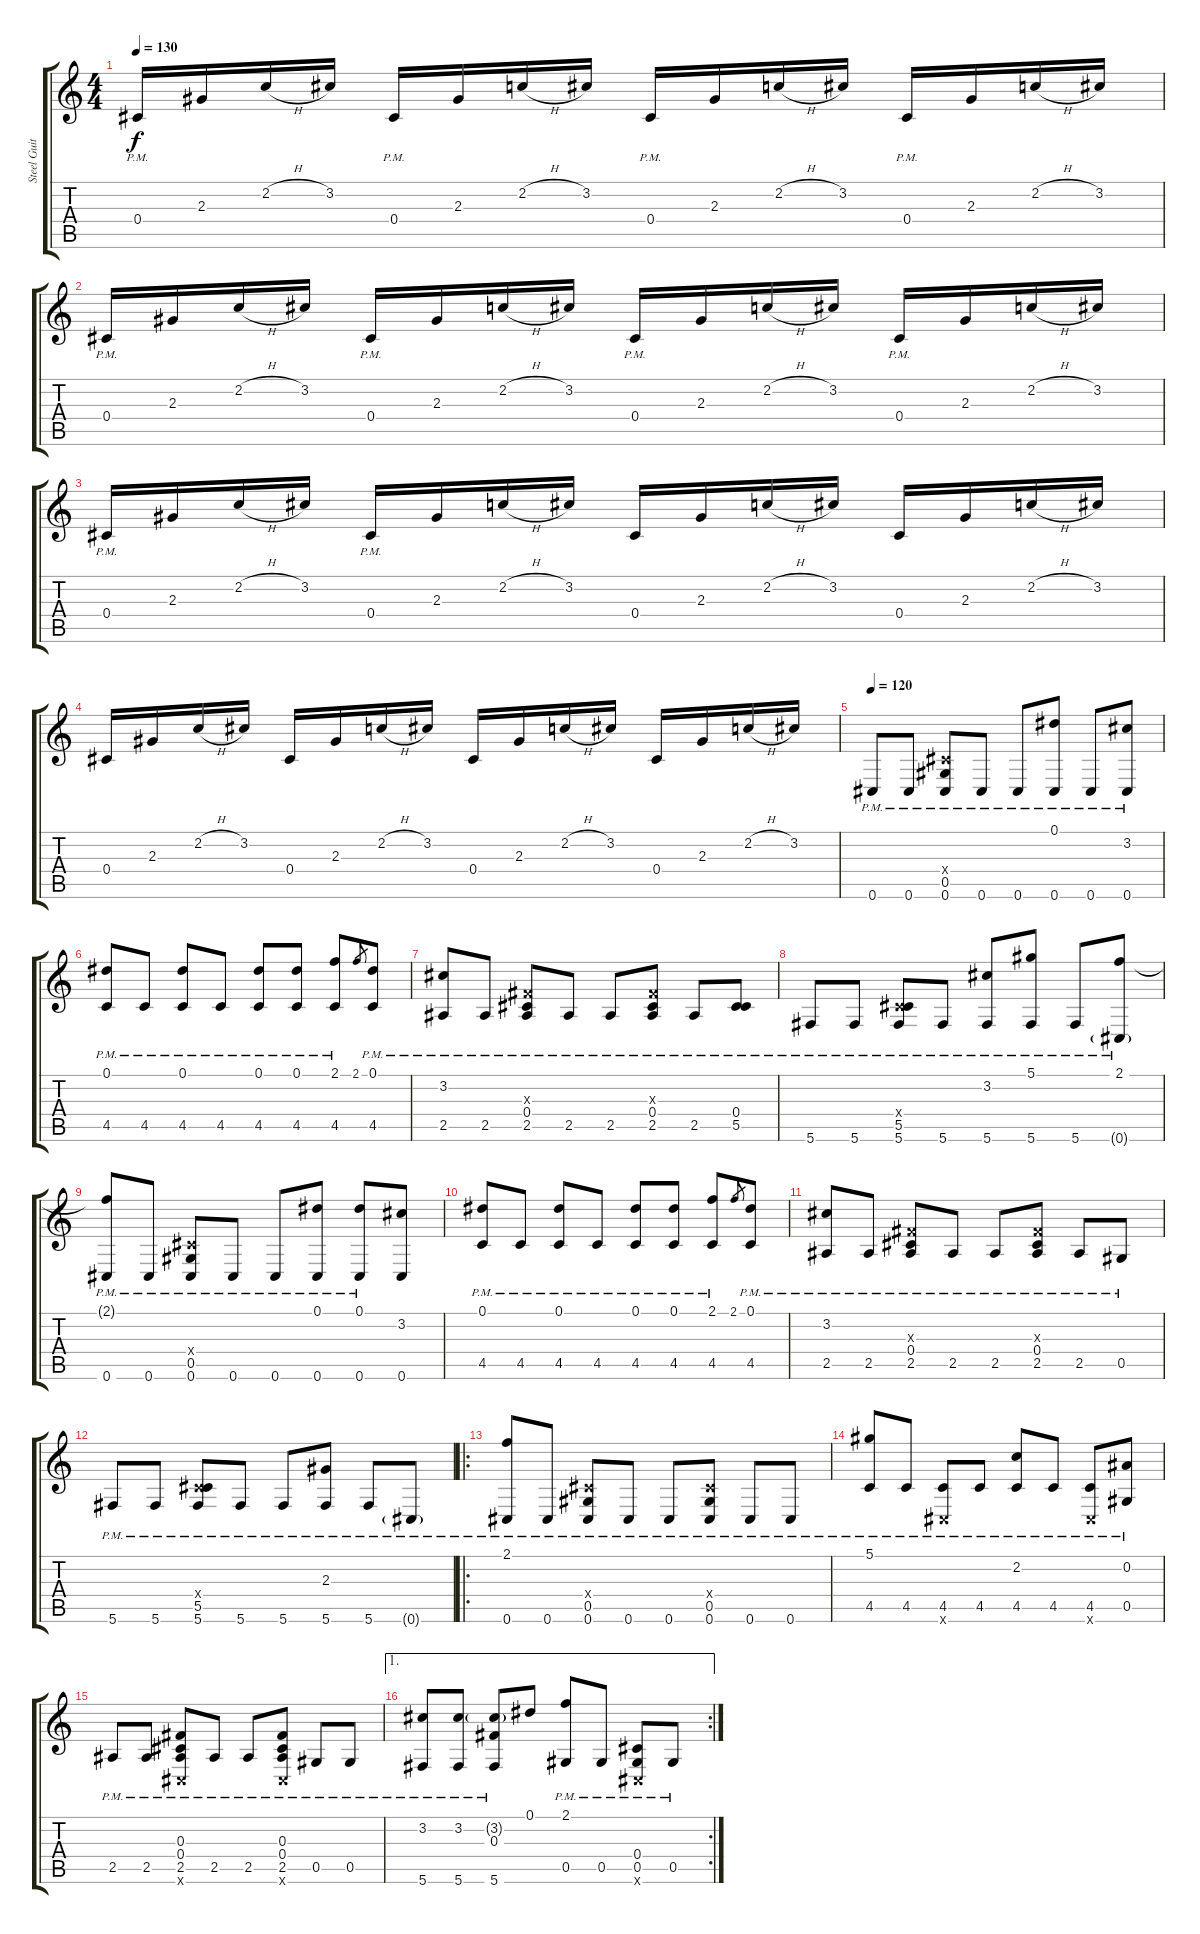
\track ("Steel Guitar" "Steel Guit") {instrument acousticguitarsteel}
\staff {score tabs}
\tuning (Eb4 Bb3 Gb3 Db3 Ab2 Db2) {hide}
\ts (4 4)
\tempo 130
\clef g2
\ks c
0.4{pm}.16{dy f instrument acousticguitarsteel} 2.3.16 2.2{h}.16 3.2.16 0.4{pm}.16 2.3.16 2.2{h}.16 3.2.16 0.4{pm}.16 2.3.16 2.2{h}.16 3.2.16 0.4{pm}.16 2.3.16 2.2{h}.16 3.2.16 |
0.4{pm}.16 2.3.16 2.2{h}.16 3.2.16 0.4{pm}.16 2.3.16 2.2{h}.16 3.2.16 0.4{pm}.16 2.3.16 2.2{h}.16 3.2.16 0.4{pm}.16 2.3.16 2.2{h}.16 3.2.16 |
0.4{pm}.16 2.3.16 2.2{h}.16 3.2.16 0.4{pm}.16 2.3.16 2.2{h}.16 3.2.16 0.4.16 2.3.16 2.2{h}.16 3.2.16 0.4.16 2.3.16 2.2{h}.16 3.2.16 |
0.4.16 2.3.16 2.2{h}.16 3.2.16 0.4.16 2.3.16 2.2{h}.16 3.2.16 0.4.16 2.3.16 2.2{h}.16 3.2.16 0.4.16 2.3.16 2.2{h}.16 3.2.16 |
\tempo 120
0.6{pm}.8 0.6{pm}.8 (0.4{x} 0.5{pm} 0.6{pm}).8 0.6{pm}.8 0.6{pm}.8 (0.1 0.6{pm}).8 0.6{pm}.8 (3.2 0.6{pm}).8 |
(0.1 4.5{pm}).8 4.5{pm}.8 (0.1 4.5{pm}).8 4.5{pm}.8 (0.1 4.5{pm}).8 (0.1 4.5{pm}).8 (2.1 4.5{pm}).8 2.1.8{gr} (0.1 4.5{pm}).8 |
(3.2 2.5{pm}).8 2.5{pm}.8 (0.3{x} 0.4{pm} 2.5{pm}).8 2.5{pm}.8 2.5{pm}.8 (0.3{x} 0.4{pm} 2.5{pm}).8 2.5{pm}.8 (0.4{pm} 5.5{pm}).8 |
5.6{pm}.8 5.6{pm}.8 (0.4{x} 5.5 5.6{pm}).8 5.6{pm}.8 (3.2 5.6{pm}).8 (5.1 5.6{pm}).8 5.6{pm}.8 (2.1 0.6{g pm}).8 |
(2.1{t} 0.6{pm}).8 0.6{pm}.8 (0.4{x} 0.5 0.6{pm}).8 0.6{pm}.8 0.6{pm}.8 (0.1 0.6{pm}).8 (0.1 0.6{pm}).8 (3.2 0.6).8 |
(0.1 4.5{pm}).8 4.5{pm}.8 (0.1 4.5{pm}).8 4.5{pm}.8 (0.1 4.5{pm}).8 (0.1 4.5{pm}).8 (2.1 4.5{pm}).8 2.1.8{gr} (0.1 4.5{pm}).8 |
(3.2 2.5{pm}).8 2.5{pm}.8 (0.3{x} 0.4{pm} 2.5{pm}).8 2.5{pm}.8 2.5{pm}.8 (0.3{x} 0.4{pm} 2.5{pm}).8 2.5{pm}.8 0.5{pm}.8 |
5.6{pm}.8 5.6{pm}.8 (0.4{x} 5.5 5.6{pm}).8 5.6{pm}.8 5.6{pm}.8 (2.3 5.6{pm}).8 5.6{pm}.8 0.6{g pm}.8 |
\ro
(2.1 0.6{pm}).8 0.6{pm}.8 (0.4{x} 0.5{pm} 0.6{pm}).8 0.6{pm}.8 0.6{pm}.8 (0.4{x} 0.5{pm} 0.6{pm}).8 0.6{pm}.8 0.6{pm}.8 |
(5.1 4.5{pm}).8 4.5{pm}.8 (4.5{pm} 0.6{x}).8 4.5{pm}.8 (2.2 4.5{pm}).8 4.5{pm}.8 (4.5{pm} 0.6{x}).8 (0.2 0.5{pm}).8 |
2.5{pm}.8 2.5{pm}.8 (0.3{pm} 0.4{pm} 2.5{pm} 0.6{x}).8 2.5{pm}.8 2.5{pm}.8 (0.3{pm} 0.4{pm} 2.5{pm} 0.6{x}).8 0.5{pm}.8 0.5{pm}.8 |
\ae 1
\rc 2
(3.2 5.6{pm}).8 (3.2 5.6{pm}).8 (3.2{g} 0.3 5.6{pm}).8 0.1.8 (2.1 0.5{pm}).8 0.5{pm}.8 (0.4{pm} 0.5{pm} 0.6{x}).8 0.5{pm}.8
